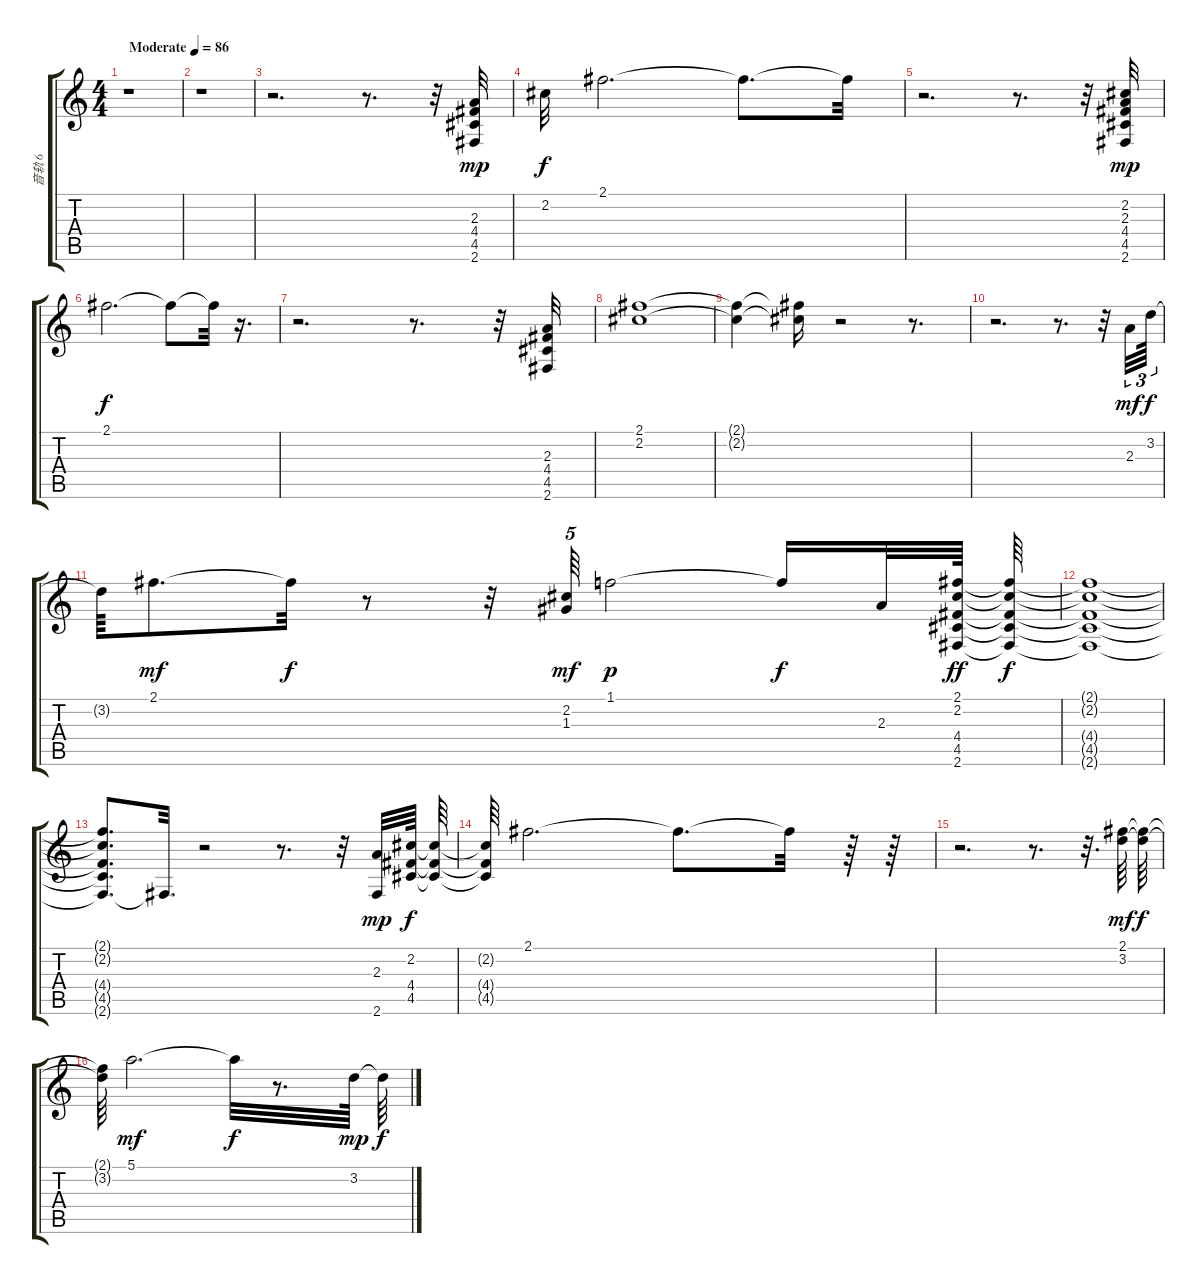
\track ("音轨 6" "音轨 6") {instrument acousticguitarsteel}
\staff {score tabs}
\tuning (E4 B3 G3 D3 A2 E2) {hide}
\ts (4 4)
\tempo (86 "Moderate")
\clef g2
\ks c
r.1{dy mp instrument acousticguitarsteel} |
r.1 |
r.2{d txt ""} r.8{d} r.32 (2.3 4.4 4.5 2.6).32 |
2.2.32{dy f} 2.1.2{d} 2.1{t}.8{d} 2.1{t}.32 |
r.2{d} r.8{d} r.32 (2.2 2.3 4.4 4.5 2.6).32{dy mp} |
2.1.2{d dy f} 2.1{t}.8 2.1{t}.32 r.16{d} |
r.2{d} r.8{d} r.32 (2.3 4.4 4.5 2.6).32 |
(2.1 2.2).1 |
(2.1{t} 2.2{t}).4 (2.1{t} 2.2{t}).16 r.2 r.8{d} |
r.2{d} r.8{d} r.32 2.3.32{tu (3 2) dy mf} 3.2.64{tu (3 2) dy f} |
3.2{t}.64 2.1.8{d dy mf} 2.1{t}.32{dy f} r.8 r.32 (2.2 1.3).64{tu (5 4) dy mf} 1.1.2{dy p} 1.1{t}.16{dy f} 2.3.32 (2.1 2.2 4.4 4.5 2.6).64{dy ff} (2.1{t} 2.2{t} 4.4{t} 4.5{t} 2.6{t}).64{dy f} |
(2.1{t} 2.2{t} 4.4{t} 4.5{t} 2.6{t}).1 |
(2.1{t} 2.2{t} 4.4{t} 4.5{t} 2.6{t}).8{d} 2.6{t}.32{d} r.2 r.8{d} r.32 (2.3 2.6).32{dy mp} (2.2 4.4 4.5).64{dy f} (2.2{t} 4.4{t} 4.5{t}).64 |
(2.2{t} 4.4{t} 4.5{t}).64 2.1.2{d} 2.1{t}.8{d} 2.1{t}.32 r.64 r.64 |
r.2{d} r.8{d} r.32{d} (2.1 3.2).64{dy mf} (2.1{t} 3.2{t}).64{dy f} |
(2.1{t} 3.2{t}).64 5.1.2{d dy mf} 5.1{t}.32{dy f} r.8{d} 3.2.64{dy mp} 3.2{t}.64{dy f}
